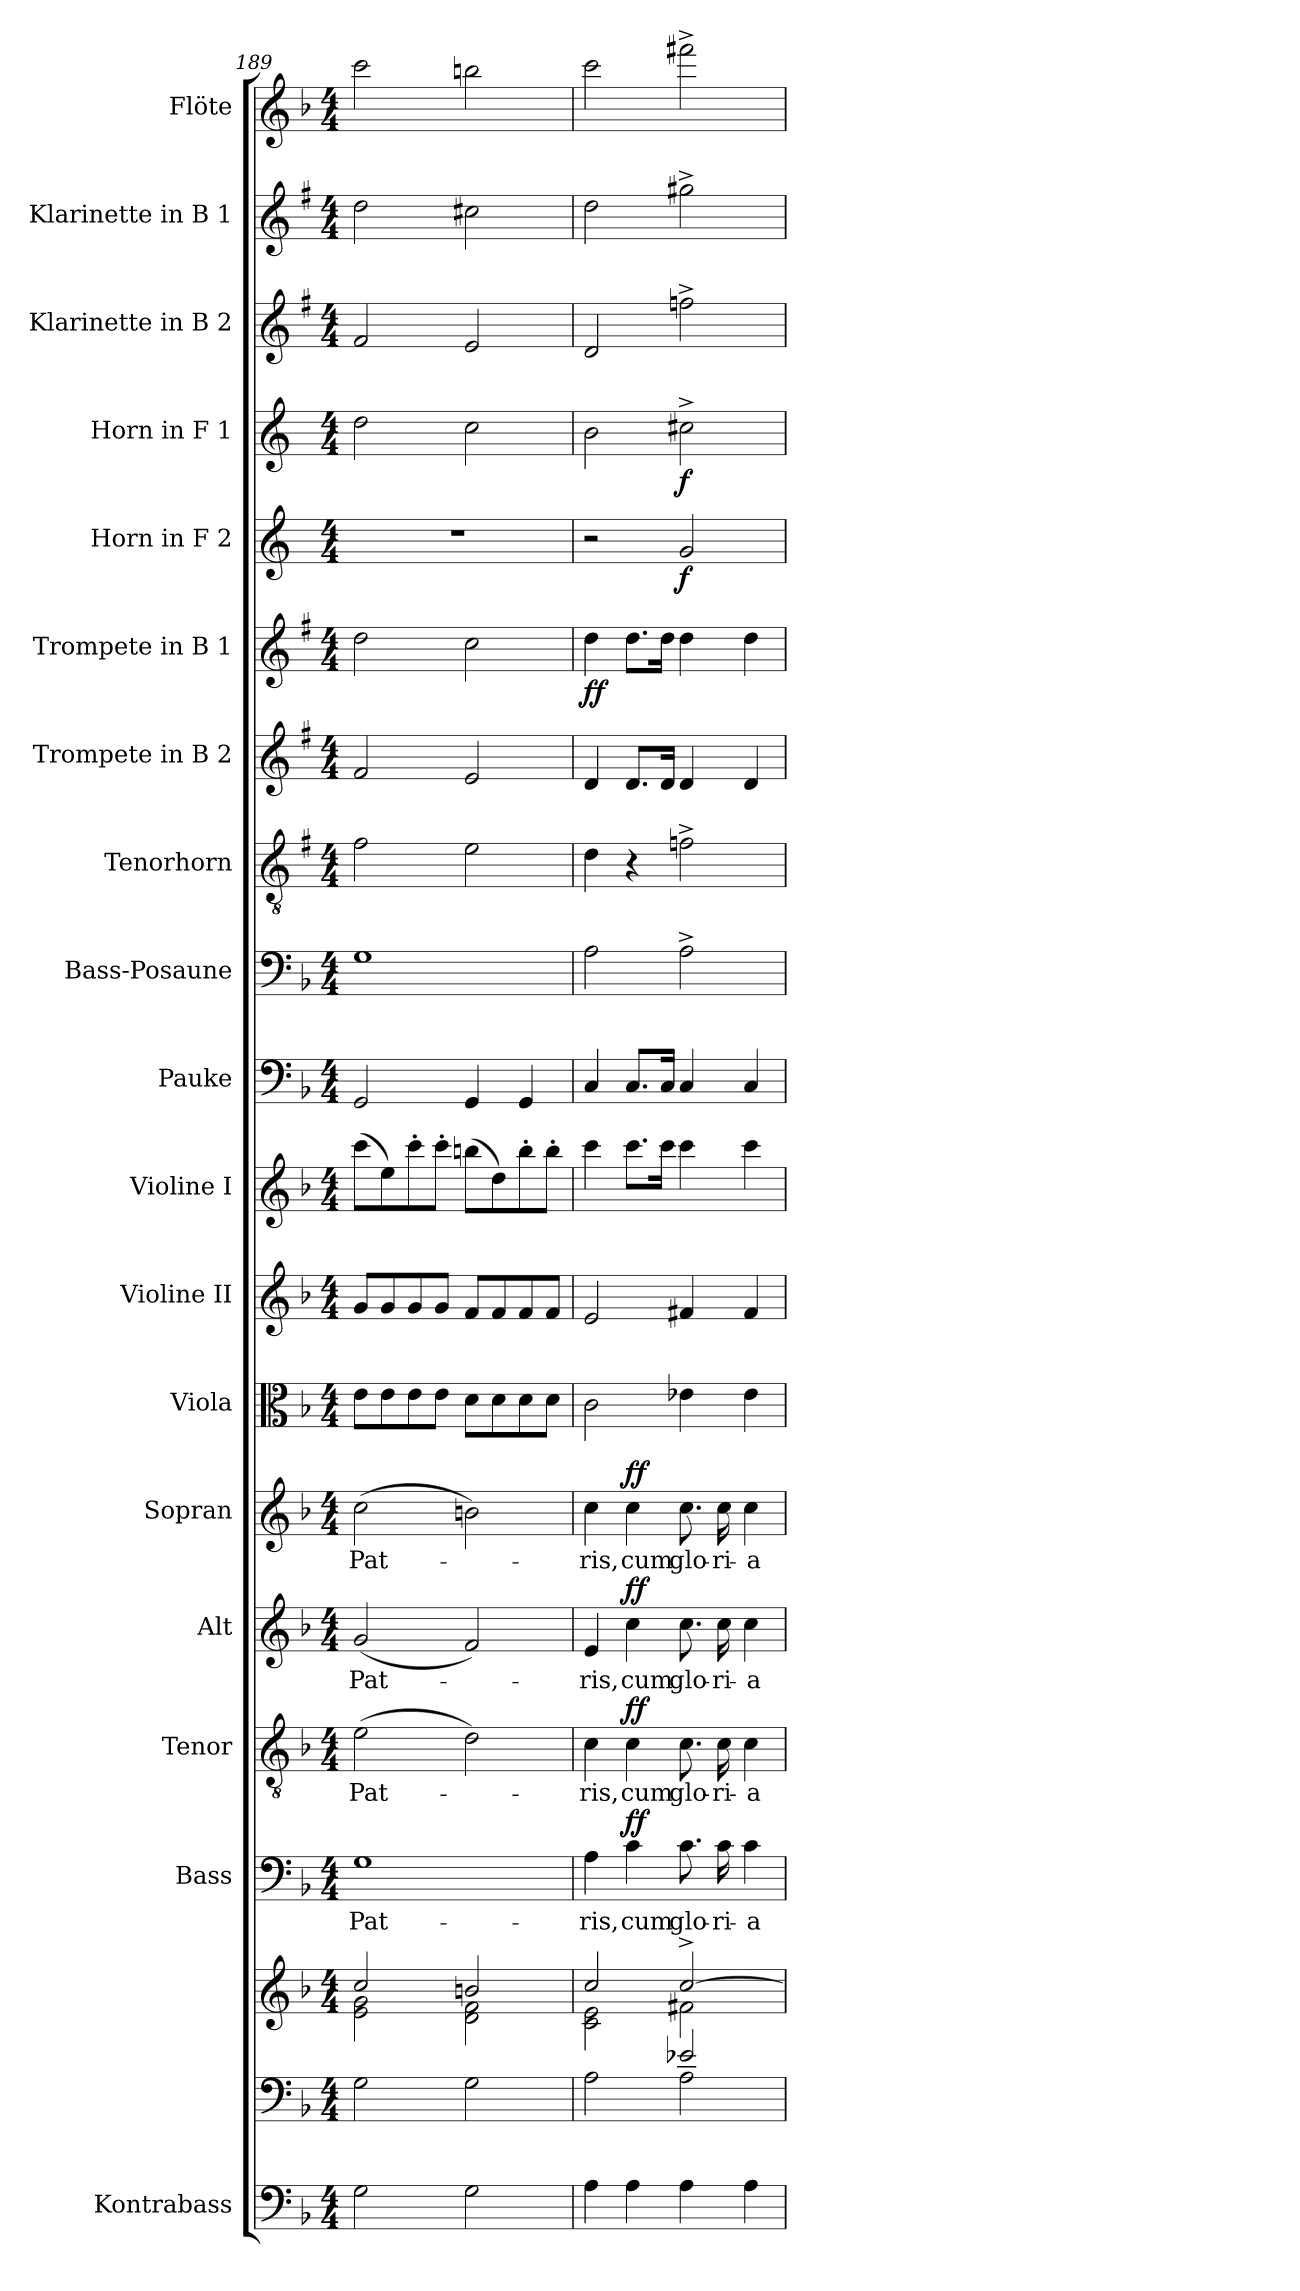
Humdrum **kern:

**kern	**kern	**kern	**kern	**text	**dynam	**kern	**text	**dynam	**kern	**text	**dynam	**kern	**text	**dynam	**kern	**kern	**kern	**kern	**kern	**kern	**kern	**kern	**dynam	**kern	**dynam	**kern	**dynam	**kern	**kern	**kern
*part19	*part18	*part18	*part17	*part17	*part17	*part16	*part16	*part16	*part15	*part15	*part15	*part14	*part14	*part14	*part13	*part12	*part11	*part10	*part9	*part8	*part7	*part6	*part6	*part5	*part5	*part4	*part4	*part3	*part2	*part1
*staff20	*staff19	*staff18	*staff17	*staff17	*staff17	*staff16	*staff16	*staff16	*staff15	*staff15	*staff15	*staff14	*staff14	*staff14	*staff13	*staff12	*staff11	*staff10	*staff9	*staff8	*staff7	*staff6	*staff6	*staff5	*staff5	*staff4	*staff4	*staff3	*staff2	*staff1
*I"Kontrabass	*	*	*I"Bass	*	*	*I"Tenor	*	*	*I"Alt	*	*	*I"Sopran	*	*	*I"Viola	*I"Violine II	*I"Violine I	*I"Pauke	*I"Bass-Posaune	*I"Tenorhorn	*I"Trompete in B 2	*I"Trompete in B 1	*	*I"Horn in F 2	*	*I"Horn in F 1	*	*I"Klarinette in B 2	*I"Klarinette in B 1	*I"Flöte
*I'Kb.	*	*	*I'B	*	*	*I'T	*	*	*I'A	*	*	*I'S	*	*	*I'Vla.	*I'Vl. II	*I'Vl. I	*I'Pk.	*I'B. Pos.	*I'T	*	*	*	*I'Hrn. 2	*	*I'Hrn. 1	*	*	*	*I'Fl.
*clefF4	*clefF4	*clefG2	*clefF4	*	*	*clefGv2	*	*	*clefG2	*	*	*clefG2	*	*	*clefC3	*clefG2	*clefG2	*clefF4	*clefF4	*clefGv2	*clefG2	*clefG2	*	*clefG2	*	*clefG2	*	*clefG2	*clefG2	*clefG2
*ITrd7c12	*	*	*	*	*	*	*	*	*	*	*	*	*	*	*	*	*	*	*	*ITrd1c2	*ITrd1c2	*ITrd1c2	*	*ITrd4c7	*	*ITrd4c7	*	*ITrd1c2	*ITrd1c2	*
*k[b-]	*k[b-]	*k[b-]	*k[b-]	*	*	*k[b-]	*	*	*k[b-]	*	*	*k[b-]	*	*	*k[b-]	*k[b-]	*k[b-]	*k[b-]	*k[b-]	*k[b-]	*k[b-]	*k[b-]	*	*k[b-]	*	*k[b-]	*	*k[b-]	*k[b-]	*k[b-]
*F:	*F:	*F:	*F:	*	*	*F:	*	*	*F:	*	*	*F:	*	*	*F:	*F:	*F:	*F:	*F:	*F:	*F:	*F:	*	*F:	*	*F:	*	*F:	*F:	*F:
*M4/4	*M4/4	*M4/4	*M4/4	*	*	*M4/4	*	*	*M4/4	*	*	*M4/4	*	*	*M4/4	*M4/4	*M4/4	*M4/4	*M4/4	*M4/4	*M4/4	*M4/4	*	*M4/4	*	*M4/4	*	*M4/4	*M4/4	*M4/4
=189	=189	=189	=189	=189	=189	=189	=189	=189	=189	=189	=189	=189	=189	=189	=189	=189	=189	=189	=189	=189	=189	=189	=189	=189	=189	=189	=189	=189	=189	=189
*	*	*^	*	*	*	*	*	*	*	*	*	*	*	*	*	*	*	*	*	*	*	*	*	*	*	*	*	*	*	*
!	!	!	!	!	!LO:LY:b	!	!	!LO:LY:b	!	!	!LO:LY:b	!	!	!LO:LY:b	!	!	!	!	!	!	!	!	!	!	!	!	!	!	!	!	!
2GG\	2G\	2cc/	2e\ 2g\	1G	Pat-	.	(>2e\	Pat-	.	(<2g/	Pat-	.	(>2cc\	Pat-	.	8e\L	8g/L	(>8ccc\L	2GG/	1G	2e\	2e/	2cc\	.	1r	.	2g\	.	2e/	2cc\	2ccc\
.	.	.	.	.	.	.	.	.	.	.	.	.	.	.	.	8e\	8g/	8ee\)	.	.	.	.	.	.	.	.	.	.	.	.	.
.	.	.	.	.	.	.	.	.	.	.	.	.	.	.	.	8e\	8g/	8ccc'>\	.	.	.	.	.	.	.	.	.	.	.	.	.
.	.	.	.	.	.	.	.	.	.	.	.	.	.	.	.	8e\J	8g/J	8ccc'>\J	.	.	.	.	.	.	.	.	.	.	.	.	.
2GG\	2G\	2bn/	2d\ 2f\	.	.	.	2d\)	.	.	2f/)	.	.	2bn\)	.	.	8d\L	8f/L	(>8bbn\L	4GG/	.	2d\	2d/	2b-\	.	.	.	2f\	.	2d/	2bn\	2bbn\
.	.	.	.	.	.	.	.	.	.	.	.	.	.	.	.	8d\	8f/	8dd\)	.	.	.	.	.	.	.	.	.	.	.	.	.
.	.	.	.	.	.	.	.	.	.	.	.	.	.	.	.	8d\	8f/	8bb'>\	4GG/	.	.	.	.	.	.	.	.	.	.	.	.
.	.	.	.	.	.	.	.	.	.	.	.	.	.	.	.	8d\J	8f/J	8bb'>\J	.	.	.	.	.	.	.	.	.	.	.	.	.
=190	=190	=190	=190	=190	=190	=190	=190	=190	=190	=190	=190	=190	=190	=190	=190	=190	=190	=190	=190	=190	=190	=190	=190	=190	=190	=190	=190	=190	=190	=190	=190
*	*^	*	*	*	*	*	*	*	*	*	*	*	*	*	*	*	*	*	*	*	*	*	*	*	*	*	*	*	*	*	*
!	!	!	!	!	!	!LO:LY:b	!	!	!LO:LY:b	!	!	!LO:LY:b	!	!	!LO:LY:b	!	!	!	!	!	!	!	!	!	!LO:DY:b	!	!	!	!	!	!	!
4AA\	2ryy	2A\	2cc/	2c\ 2e\	4A\	-ris,	.	4c\	-ris,	.	4e/	-ris,	.	4cc\	-ris,	.	2c\	2e/	4ccc\	4C/	2A\	4c\	4c/	4cc\	ff	2r	.	2e\	.	2c/	2cc\	2ccc\
!	!	!	!	!	!	!LO:LY:b	!LO:DY:a	!	!LO:LY:b	!LO:DY:a	!	!LO:LY:b	!LO:DY:a	!	!LO:LY:b	!LO:DY:a	!	!	!	!	!	!	!	!	!	!	!	!	!	!	!	!
4AA\	.	.	.	.	4c\	cum	ff	4c\	cum	ff	4cc\	cum	ff	4cc\	cum	ff	.	.	8.ccc\L	8.C/L	.	4r	8.c/L	8.cc\L	.	.	.	.	.	.	.	.
.	.	.	.	.	.	.	.	.	.	.	.	.	.	.	.	.	.	.	16ccc\Jk	16C/Jk	.	.	16c/Jk	16cc\Jk	.	.	.	.	.	.	.	.
!	!	!	!	!	!	!LO:LY:b	!	!	!LO:LY:b	!	!	!LO:LY:b	!	!	!LO:LY:b	!	!	!	!	!	!	!	!	!	!	!	!LO:DY:b	!	!LO:DY:b	!	!	!
4AA\	2e-X/	2A\	[>2cc^>/	2f#X\	8.c\	glo-	.	8.c\	glo-	.	8.cc\	glo-	.	8.cc\	glo-	.	4e-X\	4f#X/	4ccc\	4C/	2A^>\	2e-X^>\	4c/	4cc\	.	2c/	f	2f#X^>\	f	2ee-X^>\	2ff#X^>\	2fff#X^>\
!	!	!	!	!	!	!LO:LY:b	!	!	!LO:LY:b	!	!	!LO:LY:b	!	!	!LO:LY:b	!	!	!	!	!	!	!	!	!	!	!	!	!	!	!	!	!
.	.	.	.	.	16c\	-ri-	.	16c\	-ri-	.	16cc\	-ri-	.	16cc\	-ri-	.	.	.	.	.	.	.	.	.	.	.	.	.	.	.	.	.
!	!	!	!	!	!	!LO:LY:b	!	!	!LO:LY:b	!	!	!LO:LY:b	!	!	!LO:LY:b	!	!	!	!	!	!	!	!	!	!	!	!	!	!	!	!	!
4AA\	.	.	.	.	4c\	-a	.	4c\	-a	.	4cc\	-a	.	4cc\	-a	.	4e-\	4f#/	4ccc\	4C/	.	.	4c/	4cc\	.	.	.	.	.	.	.	.
*	*v	*v	*	*	*	*	*	*	*	*	*	*	*	*	*	*	*	*	*	*	*	*	*	*	*	*	*	*	*	*	*	*
*	*	*v	*v	*	*	*	*	*	*	*	*	*	*	*	*	*	*	*	*	*	*	*	*	*	*	*	*	*	*	*	*
=	=	=	=	=	=	=	=	=	=	=	=	=	=	=	=	=	=	=	=	=	=	=	=	=	=	=	=	=	=	=
*-	*-	*-	*-	*-	*-	*-	*-	*-	*-	*-	*-	*-	*-	*-	*-	*-	*-	*-	*-	*-	*-	*-	*-	*-	*-	*-	*-	*-	*-	*-
